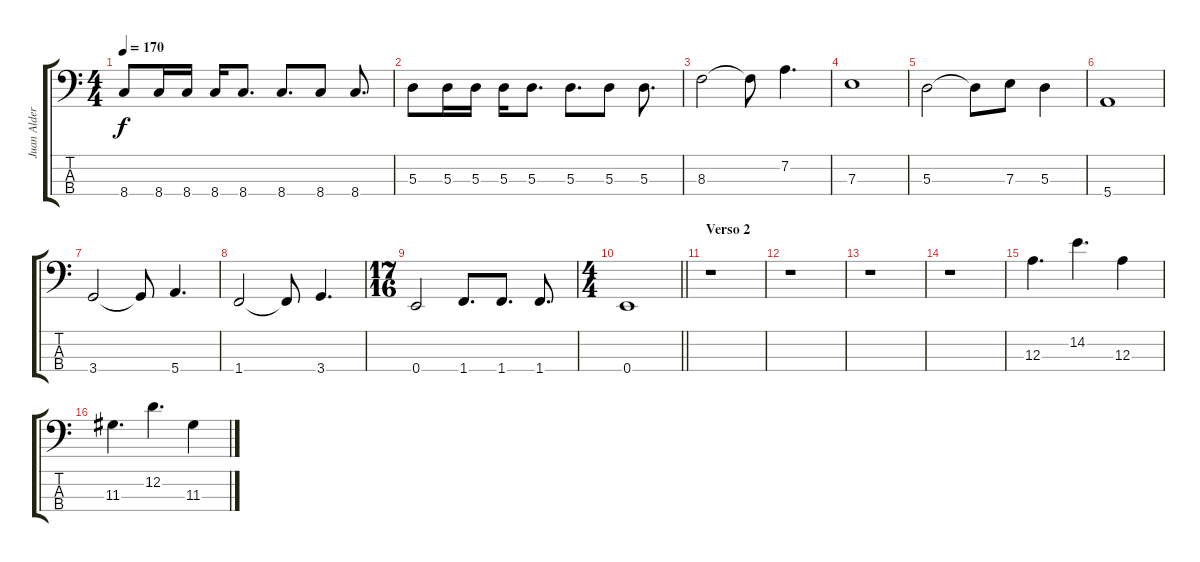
\track ("Juan Alderte De La Peña [Bass]" "Juan Alder") {instrument electricbassfinger}
\staff {score tabs}
\tuning (G2 D2 A1 E1) {hide}
\ts (4 4)
\tempo 170
\clef f4
\ks c
8.4.8{dy f} 8.4.16 8.4.16 8.4.16 8.4.8{d} 8.4.8{d} 8.4.8 8.4.8{d} |
5.3.8 5.3.16 5.3.16 5.3.16 5.3.8{d} 5.3.8{d} 5.3.8 5.3.8{d} |
8.3.2 8.3{t}.8 7.2.4{d} |
7.3.1 |
5.3.2 5.3{t}.8 7.3.8 5.3.4 |
5.4.1 |
3.4.2 3.4{t}.8 5.4.4{d} |
1.4.2 1.4{t}.8 3.4.4{d} |
\ts (17 16)
0.4.2 1.4.8{d} 1.4.8{d} 1.4.8{d} |
\ts (4 4)
\barLineRight lightlight
0.4.1 |
\section ("" "Verso 2")
r.1 |
r.1 |
r.1 |
r.1 |
12.3.4{d} 14.2.4{d} 12.3.4 |
11.3.4{d} 12.2.4{d} 11.3.4
